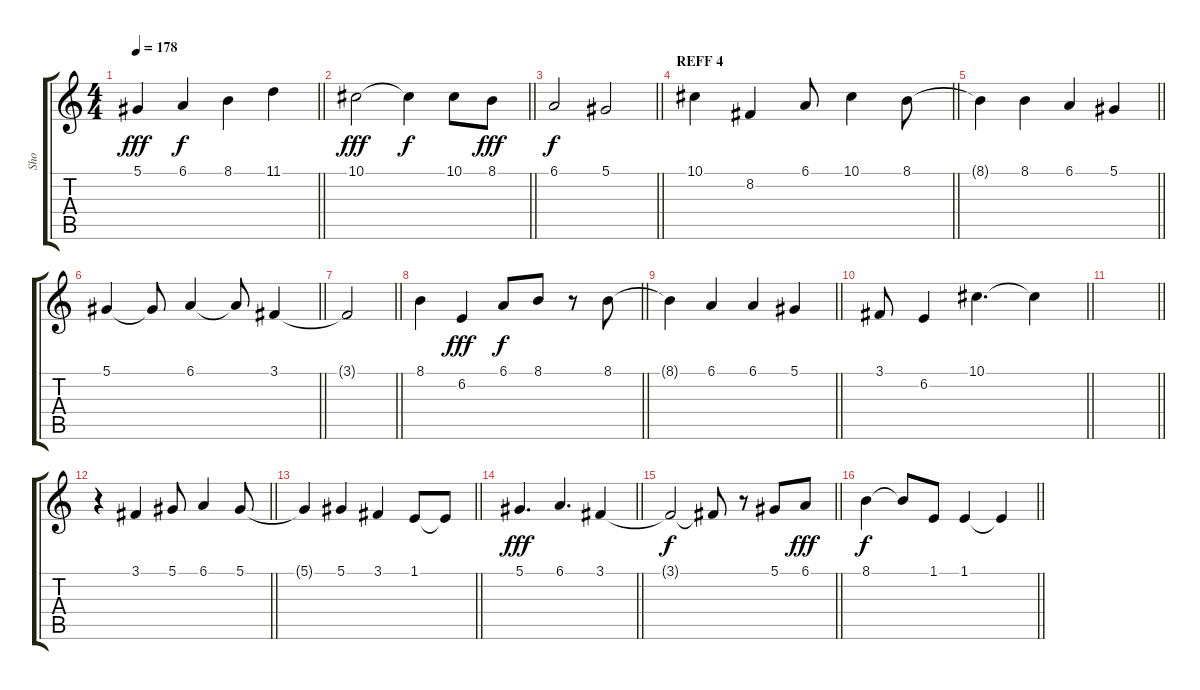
\track ("Sho" "Sho") {instrument sopranosax}
\staff {score tabs}
\tuning (Eb4 Bb3 Gb3 Db3 Ab2 Eb2) {hide}
\ts (4 4)
\tempo 178
\clef g2
\barLineRight lightlight
\ks c
5.1.4{dy fff} 6.1.4{dy f} 8.1.4 11.1.4 |
\barLineRight lightlight
10.1.2{dy fff} 10.1{t}.4{dy f} 10.1.8 8.1.8{dy fff} |
\barLineRight lightlight
6.1.2{dy f} 5.1.2 |
\section ("" "REFF 4")
\barLineRight lightlight
10.1.4 8.2.4 6.1.8 10.1.4 8.1.8 |
\barLineRight lightlight
8.1{t}.4 8.1.4 6.1.4 5.1.4 |
\barLineRight lightlight
5.1.4 5.1{t}.8 6.1.4 6.1{t}.8 3.1.4 |
\barLineRight lightlight
3.1{t}.2 |
\barLineRight lightlight
8.1.4 6.2.4{dy fff} 6.1.8{dy f} 8.1.8 r.8 8.1.8 |
\barLineRight lightlight
8.1{t}.4 6.1.4 6.1.4 5.1.4 |
\barLineRight lightlight
3.1.8 6.2.4 10.1.4{d} 10.1{t}.4 |
\barLineRight lightlight
|
\barLineRight lightlight
r.4 3.1.4 5.1.8 6.1.4 5.1.8 |
\barLineRight lightlight
5.1{t}.4 5.1.4 3.1.4 1.1.8 1.1{t}.8 |
\barLineRight lightlight
5.1.4{d dy fff} 6.1.4{d} 3.1.4 |
\barLineRight lightlight
3.1{t}.2{dy f} 3.1{t}.8 r.8 5.1.8 6.1.8{dy fff} |
\barLineRight lightlight
8.1.4{dy f} 8.1{t}.8 1.1.8 1.1.4 1.1{t}.4
